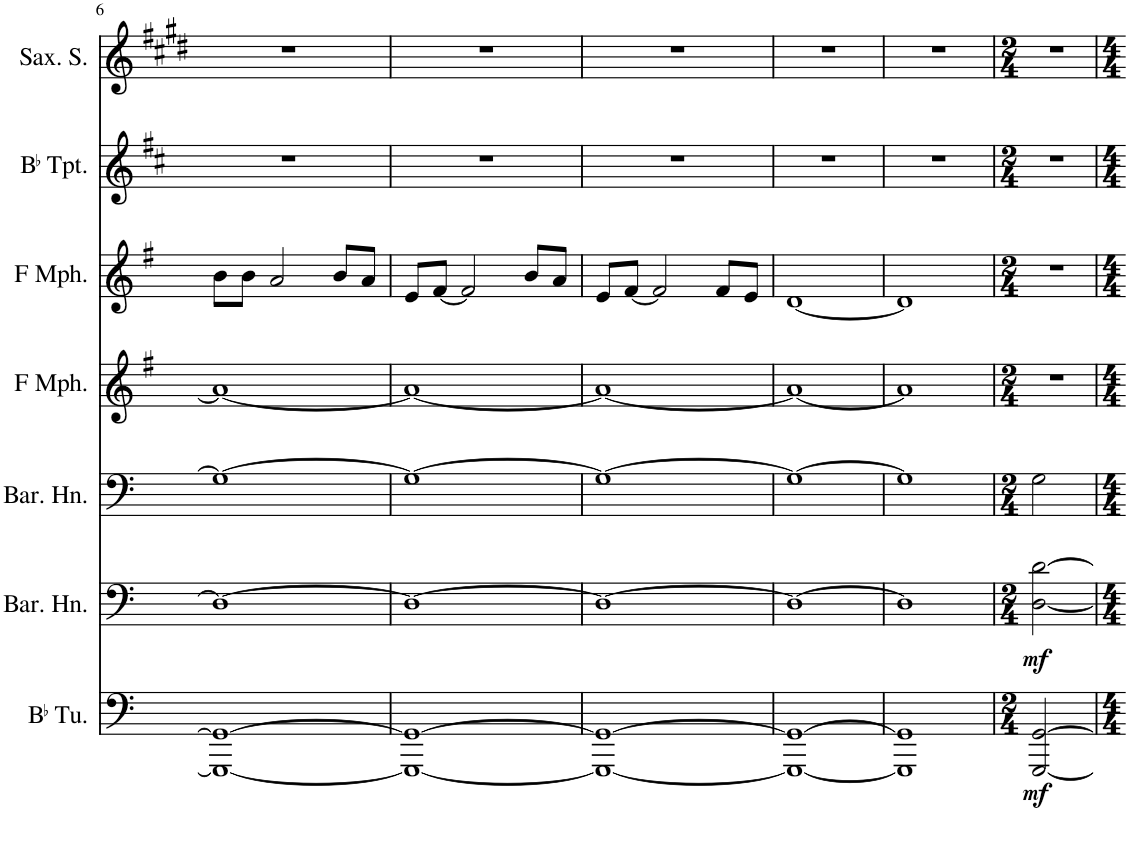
**kern	**dynam	**kern	**dynam	**kern	**kern	**kern	**kern	**kern
*part7	*part7	*part6	*part6	*part5	*part4	*part3	*part2	*part1
*staff7	*staff7	*staff6	*staff6	*staff5	*staff4	*staff3	*staff2	*staff1
*I"BaccidentalFlat Tuba	*	*I"Baritone Horn	*	*I"Baritone Horn	*I"F Mellophone	*I"F Mellophone	*I"BaccidentalFlat Trumpet	*I"Saxophone soprano
*I'BaccidentalFlat Tu.	*	*I'Bar. Hn.	*	*I'Bar. Hn.	*I'F Mph.	*I'F Mph.	*I'BaccidentalFlat Tpt.	*I'Sax. S.
!!LO:PB:g=z
*clefF4	*	*clefF4	*	*clefF4	*clefG2	*clefG2	*clefG2	*clefG2
*	*	*Trd4c7	*	*Trd4c7	*Trd4c7	*Trd4c7	*Trd1c2	*Trd1c2
*k[]	*	*k[]	*	*k[]	*k[f#]	*k[f#]	*k[f#c#]	*k[f#c#g#d#]
*M4/4	*	*M4/4	*	*M4/4	*M4/4	*M4/4	*M4/4	*M4/4
=6	=6	=6	=6	=6	=6	=6	=6	=6
1GGG_ 1GG_	.	1D_	.	1G_	1a_	8b\L	1r	1r
.	.	.	.	.	.	8b\J	.	.
.	.	.	.	.	.	2a/	.	.
.	.	.	.	.	.	8b/L	.	.
.	.	.	.	.	.	8a/J	.	.
=7	=7	=7	=7	=7	=7	=7	=7	=7
1GGG_ 1GG_	.	1D_	.	1G_	1a_	8e/L	1r	1r
.	.	.	.	.	.	[8f#/J	.	.
.	.	.	.	.	.	2f#/]	.	.
.	.	.	.	.	.	8b/L	.	.
.	.	.	.	.	.	8a/J	.	.
=8	=8	=8	=8	=8	=8	=8	=8	=8
1GGG_ 1GG_	.	1D_	.	1G_	1a_	8e/L	1r	1r
.	.	.	.	.	.	[8f#/J	.	.
.	.	.	.	.	.	2f#/]	.	.
.	.	.	.	.	.	8f#/L	.	.
.	.	.	.	.	.	8e/J	.	.
=9	=9	=9	=9	=9	=9	=9	=9	=9
1GGG_ 1GG_	.	1D_	.	1G_	1a_	[1d	1r	1r
=10	=10	=10	=10	=10	=10	=10	=10	=10
1GGG] 1GG]	.	1D]	.	1G]	1a]	1d]	1r	1r
=11	=11	=11	=11	=11	=11	=11	=11	=11
*M2/4	*	*M2/4	*	*M2/4	*M2/4	*M2/4	*M2/4	*M2/4
!	!LO:DY:b	!	!LO:DY:b	!	!	!	!	!
[2GGG/ [2GG/	mf	[2D\ [2d\	mf	2G\	2r	2r	2r	2r
=	=	=	=	=	=	=	=	=
*-	*-	*-	*-	*-	*-	*-	*-	*-
